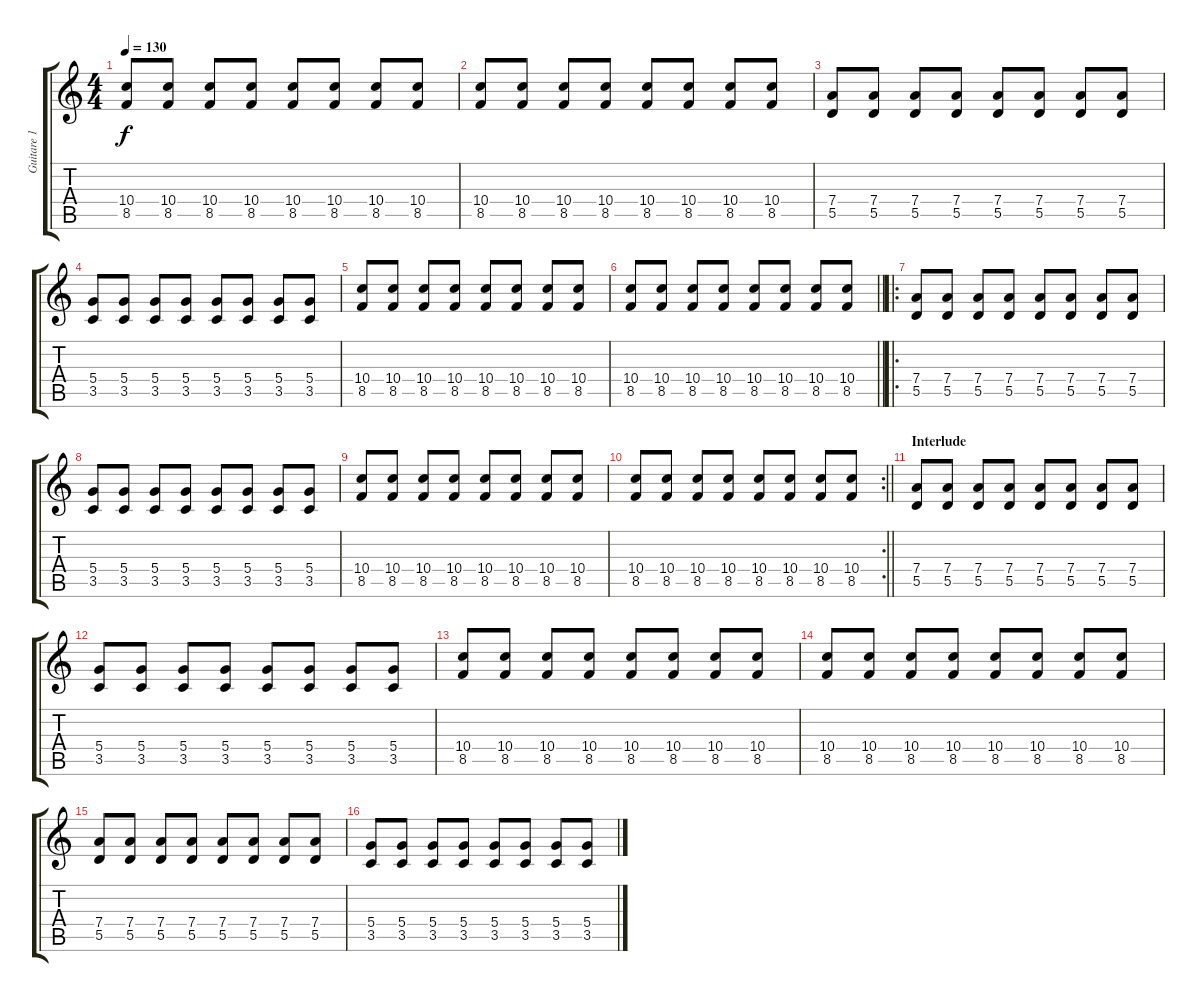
\track ("Guitare 1" "Guitare 1") {instrument overdrivenguitar}
\staff {score tabs}
\tuning (E4 B3 G3 D3 A2 E2) {hide}
\ts (4 4)
\tempo 130
\clef g2
\ks c
(10.4 8.5).8{dy f} (10.4 8.5).8 (10.4 8.5).8 (10.4 8.5).8 (10.4 8.5).8 (10.4 8.5).8 (10.4 8.5).8 (10.4 8.5).8 |
(10.4 8.5).8 (10.4 8.5).8 (10.4 8.5).8 (10.4 8.5).8 (10.4 8.5).8 (10.4 8.5).8 (10.4 8.5).8 (10.4 8.5).8 |
(7.4 5.5).8 (7.4 5.5).8 (7.4 5.5).8 (7.4 5.5).8 (7.4 5.5).8 (7.4 5.5).8 (7.4 5.5).8 (7.4 5.5).8 |
(5.4 3.5).8 (5.4 3.5).8 (5.4 3.5).8 (5.4 3.5).8 (5.4 3.5).8 (5.4 3.5).8 (5.4 3.5).8 (5.4 3.5).8 |
(10.4 8.5).8 (10.4 8.5).8 (10.4 8.5).8 (10.4 8.5).8 (10.4 8.5).8 (10.4 8.5).8 (10.4 8.5).8 (10.4 8.5).8 |
\barLineRight lightlight
(10.4 8.5).8 (10.4 8.5).8 (10.4 8.5).8 (10.4 8.5).8 (10.4 8.5).8 (10.4 8.5).8 (10.4 8.5).8 (10.4 8.5).8 |
\ro
(7.4 5.5).8 (7.4 5.5).8 (7.4 5.5).8 (7.4 5.5).8 (7.4 5.5).8 (7.4 5.5).8 (7.4 5.5).8 (7.4 5.5).8 |
(5.4 3.5).8 (5.4 3.5).8 (5.4 3.5).8 (5.4 3.5).8 (5.4 3.5).8 (5.4 3.5).8 (5.4 3.5).8 (5.4 3.5).8 |
(10.4 8.5).8 (10.4 8.5).8 (10.4 8.5).8 (10.4 8.5).8 (10.4 8.5).8 (10.4 8.5).8 (10.4 8.5).8 (10.4 8.5).8 |
\rc 2
\barLineRight lightlight
(10.4 8.5).8 (10.4 8.5).8 (10.4 8.5).8 (10.4 8.5).8 (10.4 8.5).8 (10.4 8.5).8 (10.4 8.5).8 (10.4 8.5).8 |
\section ("" "Interlude")
(7.4 5.5).8 (7.4 5.5).8 (7.4 5.5).8 (7.4 5.5).8 (7.4 5.5).8 (7.4 5.5).8 (7.4 5.5).8 (7.4 5.5).8 |
(5.4 3.5).8 (5.4 3.5).8 (5.4 3.5).8 (5.4 3.5).8 (5.4 3.5).8 (5.4 3.5).8 (5.4 3.5).8 (5.4 3.5).8 |
(10.4 8.5).8 (10.4 8.5).8 (10.4 8.5).8 (10.4 8.5).8 (10.4 8.5).8 (10.4 8.5).8 (10.4 8.5).8 (10.4 8.5).8 |
(10.4 8.5).8 (10.4 8.5).8 (10.4 8.5).8 (10.4 8.5).8 (10.4 8.5).8 (10.4 8.5).8 (10.4 8.5).8 (10.4 8.5).8 |
(7.4 5.5).8 (7.4 5.5).8 (7.4 5.5).8 (7.4 5.5).8 (7.4 5.5).8 (7.4 5.5).8 (7.4 5.5).8 (7.4 5.5).8 |
(5.4 3.5).8 (5.4 3.5).8 (5.4 3.5).8 (5.4 3.5).8 (5.4 3.5).8 (5.4 3.5).8 (5.4 3.5).8 (5.4 3.5).8
